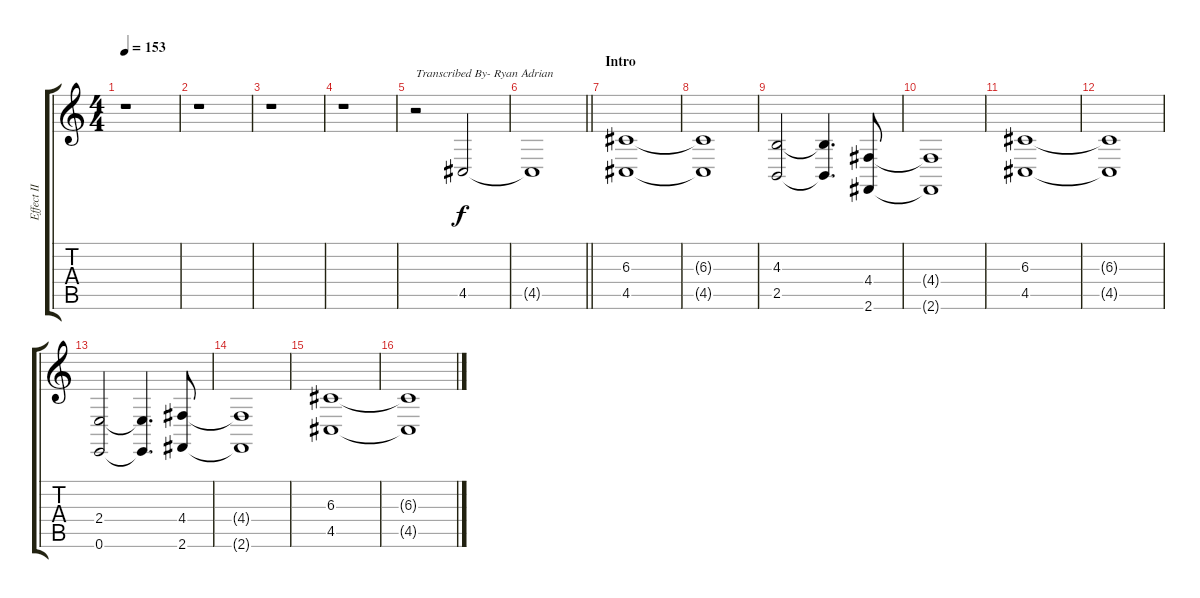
\track ("Effect II [Captain]" "Effect II ") {instrument seashore}
\staff {score tabs}
\tuning (E4 B3 G3 D3 A2 E2) {hide}
\ts (4 4)
\tempo 153
\clef g2
\ks c
r.1{dy f instrument seashore} |
r.1 |
r.1 |
r.1 |
r.2{txt "Transcribed By- Ryan Adrian"} 4.5.2{volume 16 instrument seashore} |
\barLineRight lightlight
4.5{t}.1 |
\section ("" "Intro")
(6.3 4.5).1{volume 11 instrument fx2soundtrack} |
(6.3{t} 4.5{t}).1 |
(4.3 2.5).2 (4.3{t} 2.5{t}).4{d} (4.4 2.6).8 |
(4.4{t} 2.6{t}).1 |
(6.3 4.5).1 |
(6.3{t} 4.5{t}).1 |
(2.4 0.6).2 (2.4{t} 0.6{t}).4{d} (4.4 2.6).8 |
(4.4{t} 2.6{t}).1 |
(6.3 4.5).1 |
(6.3{t} 4.5{t}).1
